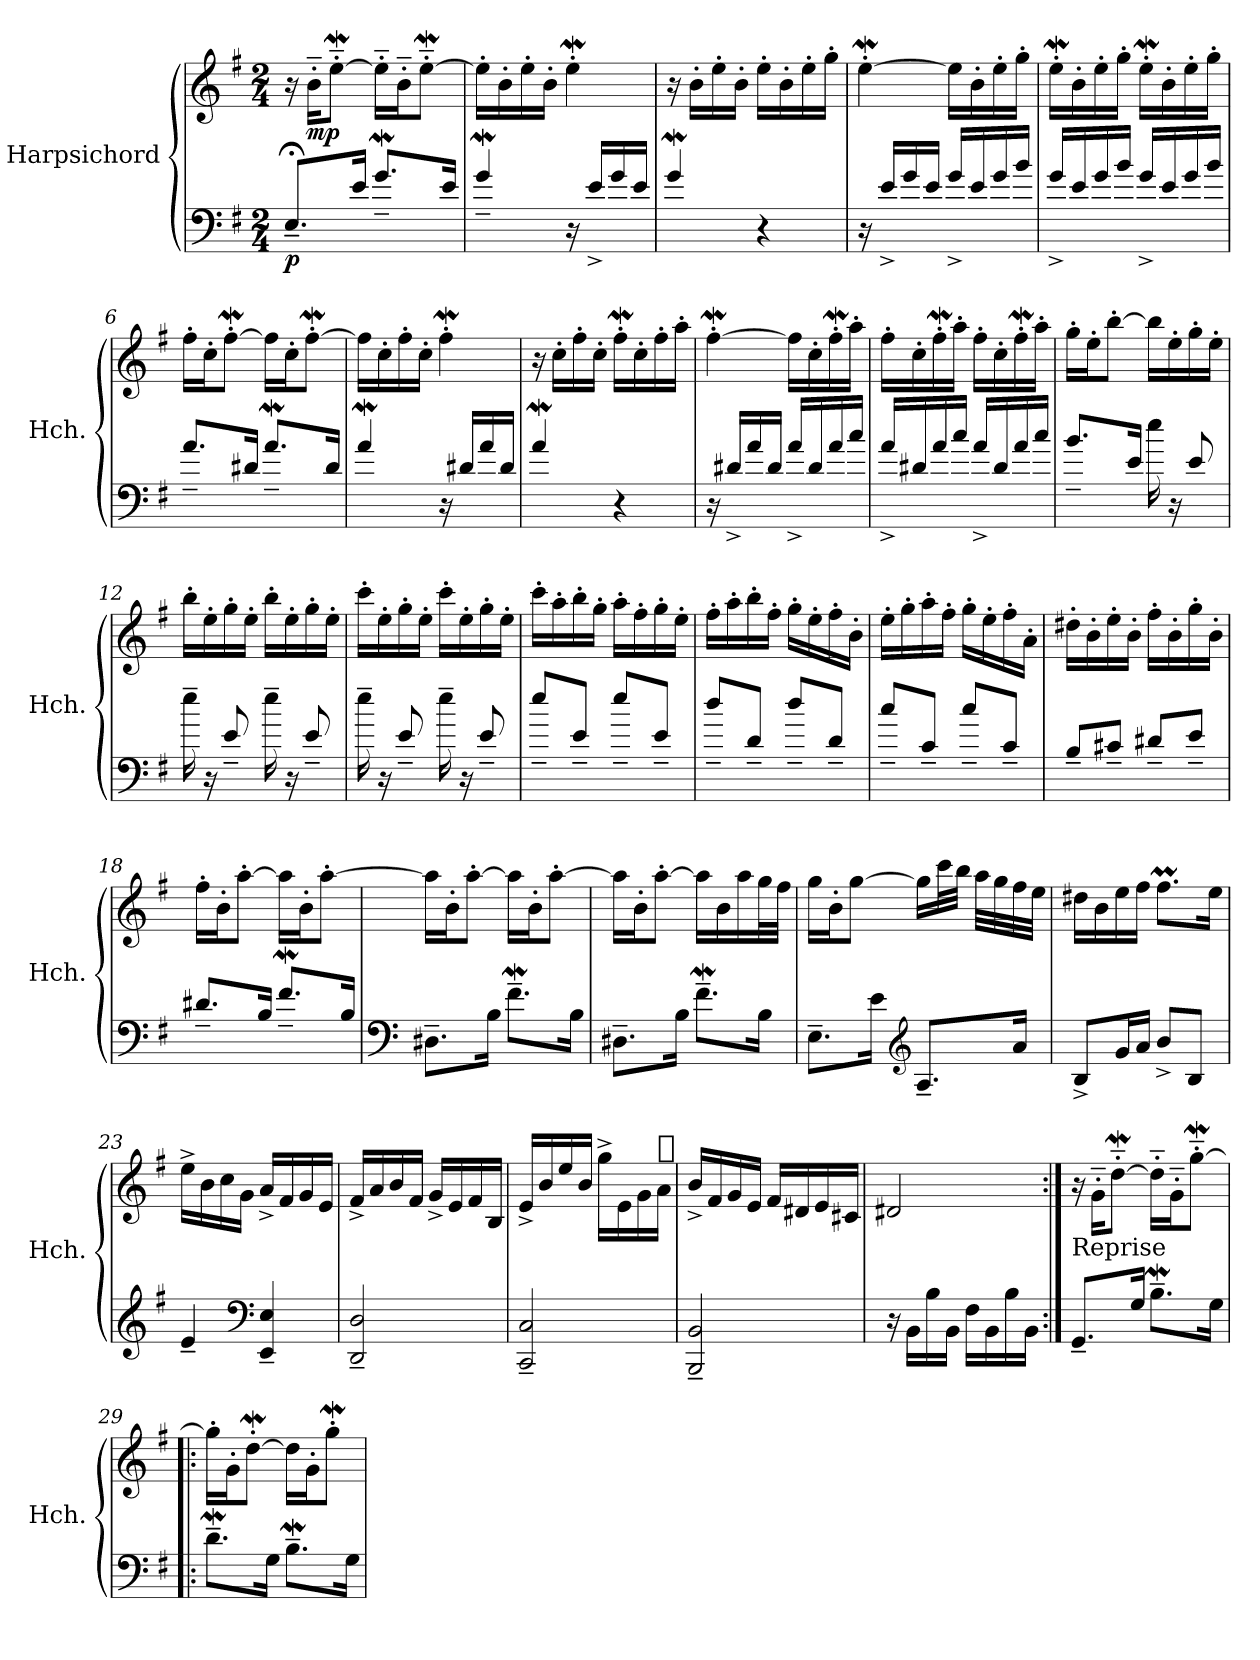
**kern	**kern	**dynam
*part1	*part1	*part1
*staff2	*staff1	*staff1/2
*I"Harpsichord	*	*
*I'Hch.	*	*
*clefF4	*clefG2	*
*k[f#]	*k[f#]	*
*M2/4	*M2/4	*
=1	=1	=1
!	!	!LO:DY:b=2
8.E;<~/L	16r	p
*	*MM90	*
!	!	!LO:DY:b
.	16b'~\KL	mp
.	[8eeW'~\J	.
16e/Jk	.	.
8.gw~/L	16ee'~\LL]	.
.	16b'~\J	.
.	[8eeW'~\J	.
16e/Jk	.	.
=2	=2	=2
4gw~/	16ee'\LL]	.
.	16b'\	.
.	16ee'\	.
.	16b'\JJ	.
16r	4eeW'\	.
16e^/LL	.	.
16g/	.	.
16e/JJ	.	.
=3	=3	=3
4gw/	16r	.
.	16b'\LL	.
.	16ee'\	.
.	16b'\JJ	.
4r	16ee'\LL	.
.	16b'\	.
.	16ee'\	.
.	16gg'\JJ	.
=4	=4	=4
16r	[4eeW'\	.
16e^/LL	.	.
16g/	.	.
16e/JJ	.	.
16g^/LL	16ee\LL]	.
16e/	16b'\	.
16g/	16ee'\	.
16b/JJ	16gg'\JJ	.
=5	=5	=5
16g^/LL	16eeW'\LL	.
16e/	16b'\	.
16g/	16ee'\	.
16b/JJ	16gg'\JJ	.
16g^/LL	16eeW'\LL	.
16e/	16b'\	.
16g/	16ee'\	.
16b/JJ	16gg'\JJ	.
=6	=6	=6
8.a~/L	16ff#'\LL	.
.	16cc'\J	.
.	[8ff#W'\J	.
16d#X/Jk	.	.
8.aW~/L	16ff#\LL]	.
.	16cc'\J	.
.	[8ff#W'\J	.
16d#/Jk	.	.
=7	=7	=7
4aW/	16ff#\LL]	.
.	16cc'\	.
.	16ff#'\	.
.	16cc'\JJ	.
16r	4ff#W'\	.
16d#X/LL	.	.
16a/	.	.
16d#/JJ	.	.
=8	=8	=8
4aW/	16r	.
.	16cc'\LL	.
.	16ff#'\	.
.	16cc'\JJ	.
4r	16ff#W'\LL	.
.	16cc'\	.
.	16ff#'\	.
.	16aa'\JJ	.
=9	=9	=9
16r	[4ff#W'\	.
16d#X^/LL	.	.
16a/	.	.
16d#/JJ	.	.
16a^/LL	16ff#\LL]	.
16d#/	16cc'\	.
16a/	16ff#W'\	.
16cc/JJ	16aa'\JJ	.
=10	=10	=10
16a^/LL	16ff#'\LL	.
16d#X/	16cc'\	.
16a/	16ff#W'\	.
16cc/JJ	16aa'\JJ	.
16a^/LL	16ff#'\LL	.
16d#/	16cc'\	.
16a/	16ff#W'\	.
16cc/JJ	16aa'\JJ	.
=11	=11	=11
8.b~/L	16gg'\LL	.
.	16ee'\J	.
.	[8bb'\J	.
16e/Jk	.	.
16ee\	16bb\LL]	.
16r	16ee'\	.
8e/	16gg'\	.
.	16ee'\JJ	.
=12	=12	=12
16ee~\	16bb'\LL	.
16r	16ee'\	.
8e~/	16gg'\	.
.	16ee'\JJ	.
16ee~\	16bb'\LL	.
16r	16ee'\	.
8e~/	16gg'\	.
.	16ee'\JJ	.
=13	=13	=13
16ee~\	16ccc'\LL	.
16r	16ee'\	.
8e~/	16gg'\	.
.	16ee'\JJ	.
16ee~\	16ccc'\LL	.
16r	16ee'\	.
8e~/	16gg'\	.
.	16ee'\JJ	.
=14	=14	=14
8ee~/L	16ccc'\LL	.
.	16aa'\	.
8e~/J	16bb'\	.
.	16gg'\JJ	.
8ee~/L	16aa'\LL	.
.	16ff#'\	.
8e~/J	16gg'\	.
.	16ee'\JJ	.
=15	=15	=15
8dd~/L	16ff#'\LL	.
.	16aa'\	.
8d~/J	16bb'\	.
.	16ff#'\JJ	.
8dd~/L	16gg'\LL	.
.	16ee'\	.
8d~/J	16ff#'\	.
.	16b'\JJ	.
=16	=16	=16
8cc~/L	16ee'\LL	.
.	16gg'\	.
8c~/J	16aa'\	.
.	16ff#'\JJ	.
8cc~/L	16gg'\LL	.
.	16ee'\	.
8c~/J	16ff#'\	.
.	16a'\JJ	.
=17	=17	=17
8B~/L	16dd#X'\LL	.
.	16b'\	.
8c#X~/J	16ee'\	.
.	16b'\JJ	.
8d#X~/L	16ff#'\LL	.
.	16b'\	.
8e~/J	16gg'\	.
.	16b'\JJ	.
=18	=18	=18
8.d#X~/L	16ff#'\LL	.
.	16b'\J	.
.	[8aa'\J	.
16B/Jk	.	.
8.f#W~/L	16aa\LL]	.
.	16b'\J	.
.	[8aa'\J	.
16B/Jk	.	.
=19	=19	=19
*clefF4	*	*
8.D#X~\L	16aa\LL]	.
.	16b'\J	.
.	[8aa'\J	.
16B\Jk	.	.
8.f#W~\L	16aa\LL]	.
.	16b'\J	.
.	[8aa'\J	.
16B\Jk	.	.
=20	=20	=20
8.D#X~\L	16aa\LL]	.
.	16b'\J	.
.	[8aa'\J	.
16B\Jk	.	.
8.f#W~\L	16aa\LL]	.
.	16b\	.
.	16aa\	.
16B\Jk	32gg\L	.
.	32ff#\JJJ	.
=21	=21	=21
8.E~\L	16gg\LL	.
.	16b'\J	.
.	[8gg\J	.
16e\Jk	.	.
*clefG2	*	*
8.A~/L	16gg\LL]	.
.	32ccc\L	.
.	32bb\JJJ	.
.	32aa\LLL	.
.	32gg\	.
16a/Jk	32ff#\	.
.	32ee\JJJ	.
=22	=22	=22
8B^/L	16dd#X\LL	.
.	16b\	.
16g/L	16ee\	.
16a/JJ	16ff#\JJ	.
8b^/L	8.ff#m\L	.
8B/J	.	.
.	16ee\Jk	.
=23	=23	=23
4e~/	16ee^\LL	.
.	16b\	.
.	16cc\	.
.	16g\JJ	.
*clefF4	*	*
4EE/~ 4E/~	16a^/LL	.
.	16f#/	.
.	16g/	.
.	16e/JJ	.
=24	=24	=24
2DD/~ 2D/~	16f#^/LL	.
.	16a/	.
.	16b/	.
.	16f#/JJ	.
.	16g^/LL	.
.	16e/	.
.	16f#/	.
.	16B/JJ	.
=25	=25	=25
2CC/~ 2C/~	16e^/LL	.
.	16b/	.
.	16ee/	.
.	16b/JJ	.
.	16gg^\LL	.
.	16e\	.
.	16g\	.
!	!LO:TX:a:t=[1]	!
.	16a\JJ	.
=26	=26	=26
2BBB/~ 2BB/~	16b^/LL	.
.	16f#/	.
.	16g/	.
.	16e/JJ	.
.	16f#/LL	.
.	16d#X/	.
.	16e/	.
.	16c#X/JJ	.
=27	=27	=27
16r	2d#X/	.
16BB\LL	.	.
16B\	.	.
16BB\JJ	.	.
16F#\LL	.	.
16BB\	.	.
16B\	.	.
16BB\JJ	.	.
=28:|!	=28:|!	=28:|!
!LO:TX:a:t=Reprise	!	!
8.GG~/L	16r	.
.	16g'~\KL	.
.	[8ddW'~\J	.
16G/Jk	.	.
8.BW~\L	16dd'~\LL]	.
.	16g'~\J	.
.	[8ggw'~\J	.
16G\Jk	.	.
=29!|:	=29!|:	=29!|:
8.dW~\L	16gg'\LL]	.
.	16g'\J	.
.	[8ddW'\J	.
16G\Jk	.	.
8.BW~\L	16dd\LL]	.
.	16g'\J	.
.	8ggw'\J	.
16G\Jk	.	.
=	=	=
*-	*-	*-
